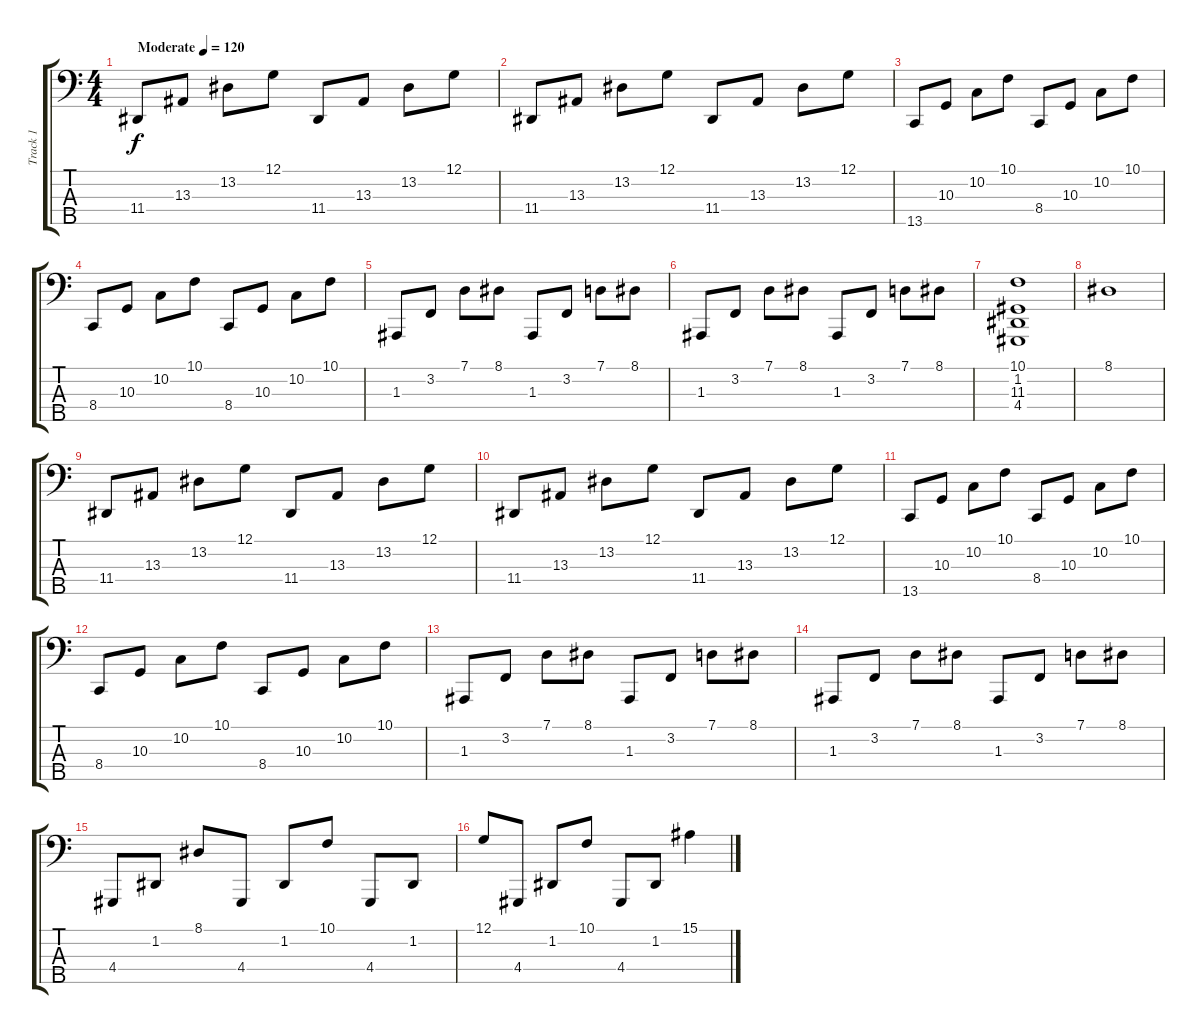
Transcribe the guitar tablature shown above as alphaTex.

\track ("Track 1" "Track 1") {instrument acousticgrandpiano}
\staff {score tabs}
\tuning (G2 D2 A1 E1 B0) {hide}
\ts (4 4)
\tempo (120 "Moderate")
\clef f4
\ks c
11.4.8{dy f instrument acousticgrandpiano} 13.3.8 13.2.8 12.1.8 11.4.8 13.3.8 13.2.8 12.1.8 |
11.4.8 13.3.8 13.2.8 12.1.8 11.4.8 13.3.8 13.2.8 12.1.8 |
13.5.8 10.3.8 10.2.8 10.1.8 8.4.8 10.3.8 10.2.8 10.1.8 |
8.4.8 10.3.8 10.2.8 10.1.8 8.4.8 10.3.8 10.2.8 10.1.8 |
1.3.8 3.2.8 7.1.8 8.1.8 1.3.8 3.2.8 7.1.8 8.1.8 |
1.3.8 3.2.8 7.1.8 8.1.8 1.3.8 3.2.8 7.1.8 8.1.8 |
(10.1 1.2 11.3 4.4).1 |
8.1.1 |
11.4.8 13.3.8 13.2.8 12.1.8 11.4.8 13.3.8 13.2.8 12.1.8 |
11.4.8 13.3.8 13.2.8 12.1.8 11.4.8 13.3.8 13.2.8 12.1.8 |
13.5.8 10.3.8 10.2.8 10.1.8 8.4.8 10.3.8 10.2.8 10.1.8 |
8.4.8 10.3.8 10.2.8 10.1.8 8.4.8 10.3.8 10.2.8 10.1.8 |
1.3.8 3.2.8 7.1.8 8.1.8 1.3.8 3.2.8 7.1.8 8.1.8 |
1.3.8 3.2.8 7.1.8 8.1.8 1.3.8 3.2.8 7.1.8 8.1.8 |
4.4.8 1.2.8 8.1.8 4.4.8 1.2.8 10.1.8 4.4.8 1.2.8 |
12.1.8 4.4.8 1.2.8 10.1.8 4.4.8 1.2.8 15.1.4
